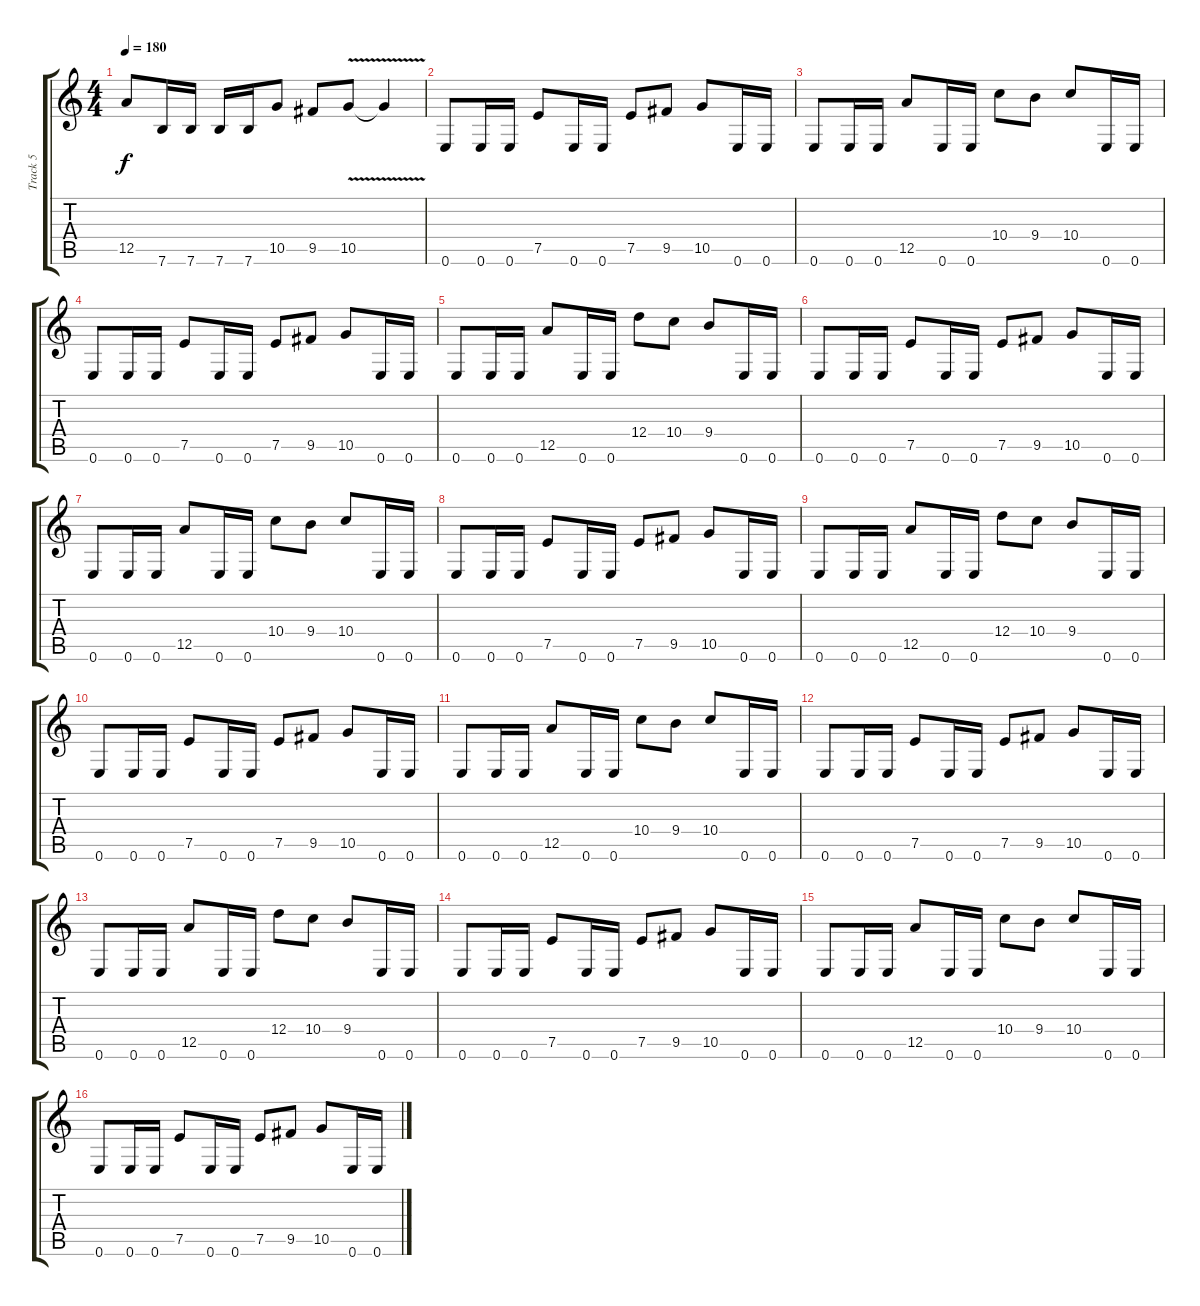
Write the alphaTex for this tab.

\track ("Track 5" "Track 5") {instrument distortionguitar}
\staff {score tabs}
\tuning (E4 B3 G3 D3 A2 E2) {hide}
\ts (4 4)
\tempo 180
\clef g2
\ks c
12.5.8{dy f} 7.6.16 7.6.16 7.6.16 7.6.16 10.5.8 9.5.8 10.5{v}.8 10.5{t}.4 |
0.6.8 0.6.16 0.6.16 7.5.8 0.6.16 0.6.16 7.5.8 9.5.8 10.5.8 0.6.16 0.6.16 |
0.6.8 0.6.16 0.6.16 12.5.8 0.6.16 0.6.16 10.4.8 9.4.8 10.4.8 0.6.16 0.6.16 |
0.6.8 0.6.16 0.6.16 7.5.8 0.6.16 0.6.16 7.5.8 9.5.8 10.5.8 0.6.16 0.6.16 |
0.6.8 0.6.16 0.6.16 12.5.8 0.6.16 0.6.16 12.4.8 10.4.8 9.4.8 0.6.16 0.6.16 |
0.6.8 0.6.16 0.6.16 7.5.8 0.6.16 0.6.16 7.5.8 9.5.8 10.5.8 0.6.16 0.6.16 |
0.6.8 0.6.16 0.6.16 12.5.8 0.6.16 0.6.16 10.4.8 9.4.8 10.4.8 0.6.16 0.6.16 |
0.6.8 0.6.16 0.6.16 7.5.8 0.6.16 0.6.16 7.5.8 9.5.8 10.5.8 0.6.16 0.6.16 |
0.6.8 0.6.16 0.6.16 12.5.8 0.6.16 0.6.16 12.4.8 10.4.8 9.4.8 0.6.16 0.6.16 |
0.6.8 0.6.16 0.6.16 7.5.8 0.6.16 0.6.16 7.5.8 9.5.8 10.5.8 0.6.16 0.6.16 |
0.6.8 0.6.16 0.6.16 12.5.8 0.6.16 0.6.16 10.4.8 9.4.8 10.4.8 0.6.16 0.6.16 |
0.6.8 0.6.16 0.6.16 7.5.8 0.6.16 0.6.16 7.5.8 9.5.8 10.5.8 0.6.16 0.6.16 |
0.6.8 0.6.16 0.6.16 12.5.8 0.6.16 0.6.16 12.4.8 10.4.8 9.4.8 0.6.16 0.6.16 |
0.6.8 0.6.16 0.6.16 7.5.8 0.6.16 0.6.16 7.5.8 9.5.8 10.5.8 0.6.16 0.6.16 |
0.6.8 0.6.16 0.6.16 12.5.8 0.6.16 0.6.16 10.4.8 9.4.8 10.4.8 0.6.16 0.6.16 |
0.6.8 0.6.16 0.6.16 7.5.8 0.6.16 0.6.16 7.5.8 9.5.8 10.5.8 0.6.16 0.6.16
